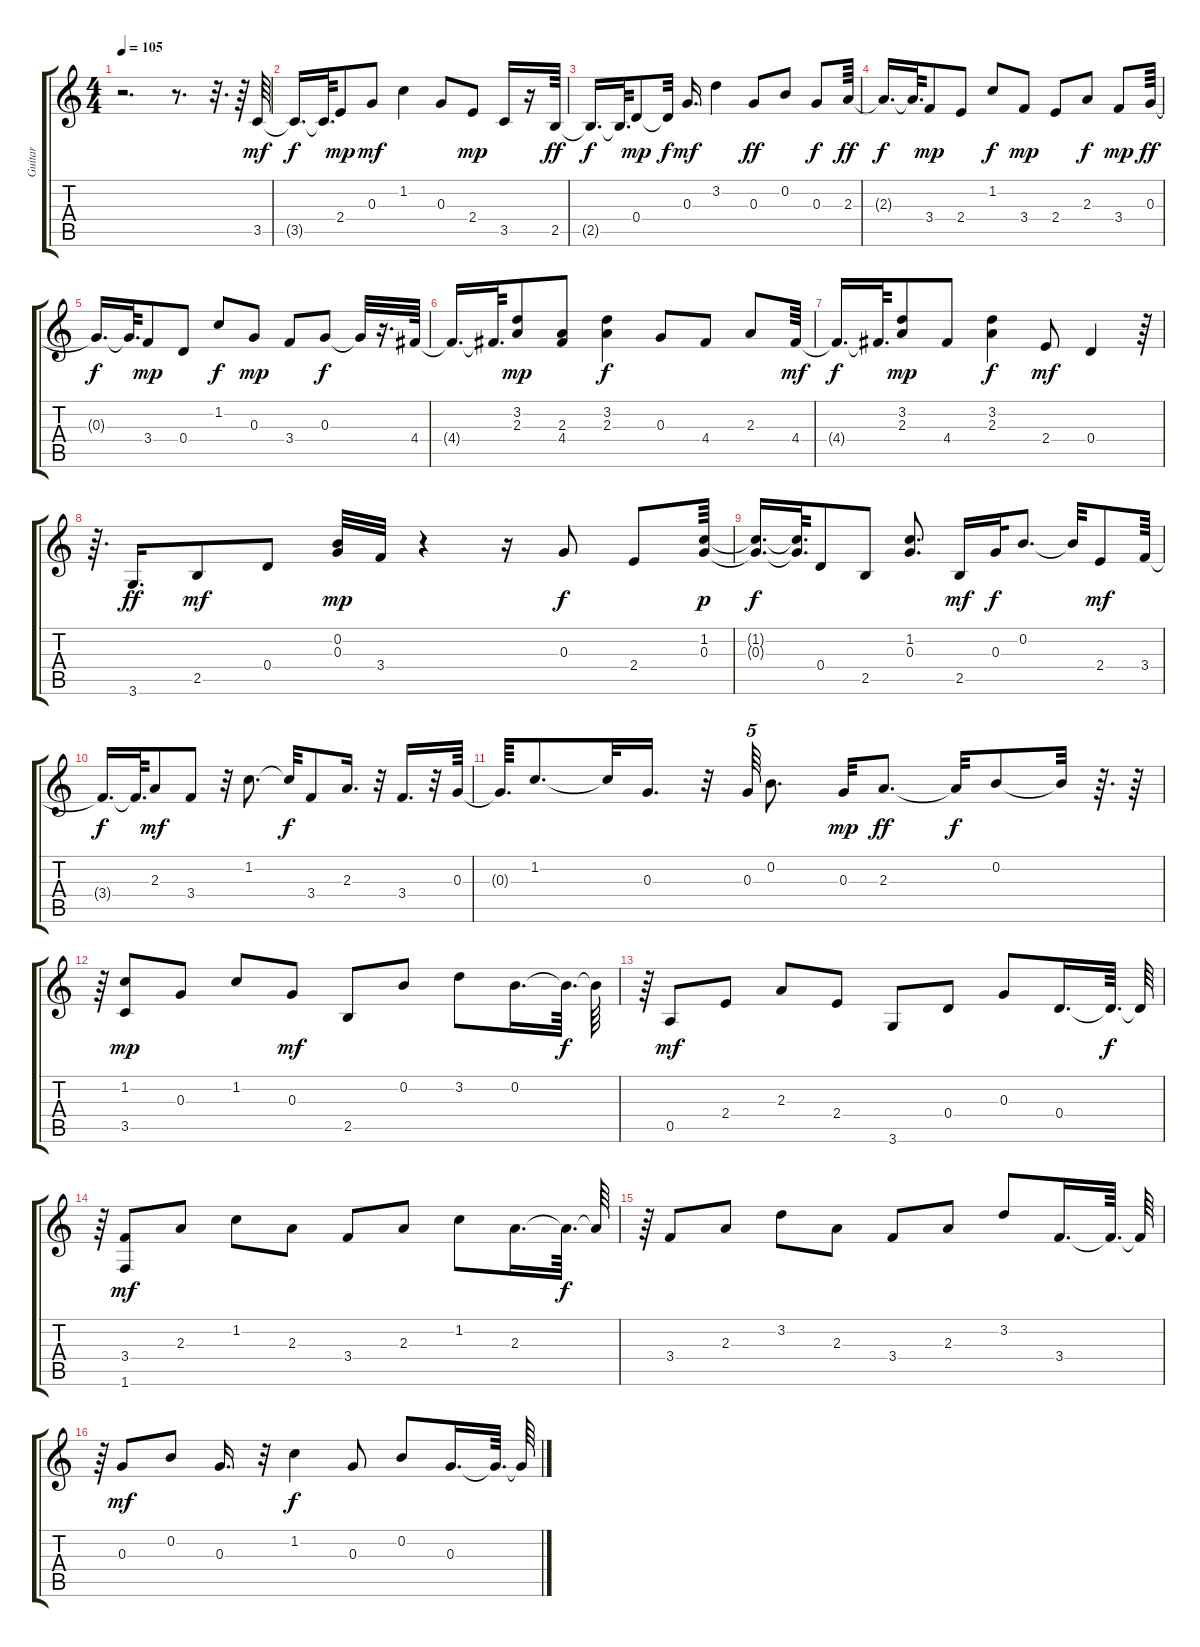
\track ("Guitar" "Guitar") {instrument acousticguitarsteel}
\staff {score tabs}
\tuning (E4 B3 G3 D3 A2 E2) {hide}
\ts (4 4)
\tempo 105
\clef g2
\ks c
r.2{d dy f} r.8{d} r.32{d} r.64 3.5.64{dy mf} |
3.5{t}.16{d dy f} 3.5{t}.64{d} 2.4.8{dy mp} 0.3.8{dy mf} 1.2.4 0.3.8 2.4.8{dy mp} 3.5.16 r.16 2.5.64{dy ff} |
2.5{t}.16{d dy f} 2.5{t}.64{d} 0.4.8{dy mp} 0.4{t}.32{dy f} 0.3.16{d dy mf} 3.2.4 0.3.8{dy ff} 0.2.8 0.3.8{dy f} 2.3.64{dy ff} |
2.3{t}.16{d dy f} 2.3{t}.64{d} 3.4.8{dy mp} 2.4.8 1.2.8{dy f} 3.4.8{dy mp} 2.4.8 2.3.8{dy f} 3.4.8{dy mp} 0.3.64{dy ff} |
0.3{t}.16{d dy f} 0.3{t}.64{d} 3.4.8{dy mp} 0.4.8 1.2.8{dy f} 0.3.8{dy mp} 3.4.8 0.3.8{dy f} 0.3{t}.32 r.16{d} 4.4.64 |
4.4{t}.16{d} 4.4{t}.64{d} (3.2 2.3).8{dy mp} (2.3 4.4).8 (3.2 2.3).4{dy f} 0.3.8 4.4.8 2.3.8 4.4.64{dy mf} |
4.4{t}.16{d dy f} 4.4{t}.64{d} (3.2 2.3).8{dy mp} 4.4.8 (3.2 2.3).4{dy f} 2.4.8{dy mf} 0.4.4 r.64 |
r.64{d} 3.6.16{d dy ff} 2.5.8{dy mf} 0.4.8 (0.2 0.3).32{dy mp} 3.4.32 r.4 r.16 0.3.8{dy f} 2.4.8 (1.2 0.3).64{dy p} |
(1.2{t} 0.3{t}).16{d dy f} (1.2{t} 0.3{t}).64{d} 0.4.8 2.5.8 (1.2 0.3).8{d} 2.5.16{dy mf} 0.3.32{dy f} 0.2.8{d} 0.2{t}.32 2.4.8{dy mf} 3.4.64 |
3.4{t}.16{d dy f} 3.4{t}.64{d} 2.3.8{dy mf} 3.4.8 r.32 1.2.8{d} 1.2{t}.32{dy f} 3.4.8 2.3.16{d} r.32 3.4.16{d} r.32 0.3.64 |
0.3{t}.64{d} 1.2.8{d} 1.2{t}.32 0.3.16{d} r.32 0.3.64{tu (5 4)} 0.2.8{d} 0.3.32{dy mp} 2.3.8{d dy ff} 2.3{t}.32{dy f} 0.2.8 0.2{t}.32 r.64{d} r.64 |
r.64 (1.2 3.5).8{dy mp} 0.3.8 1.2.8 0.3.8{dy mf} 2.5.8 0.2.8 3.2.8 0.2.16{d} 0.2{t}.64{d dy f} 0.2{t}.64 |
r.64 0.5.8{dy mf} 2.4.8 2.3.8 2.4.8 3.6.8 0.4.8 0.3.8 0.4.16{d} 0.4{t}.64{d dy f} 0.4{t}.64 |
r.64 (3.4 1.6).8{dy mf} 2.3.8 1.2.8 2.3.8 3.4.8 2.3.8 1.2.8 2.3.16{d} 2.3{t}.64{d dy f} 2.3{t}.64 |
r.64 3.4.8 2.3.8 3.2.8 2.3.8 3.4.8 2.3.8 3.2.8 3.4.16{d} 3.4{t}.64{d} 3.4{t}.64 |
r.64 0.3.8{dy mf} 0.2.8 0.3.16{d} r.32 1.2.4{dy f} 0.3.8 0.2.8 0.3.16{d} 0.3{t}.64{d} 0.3{t}.64
